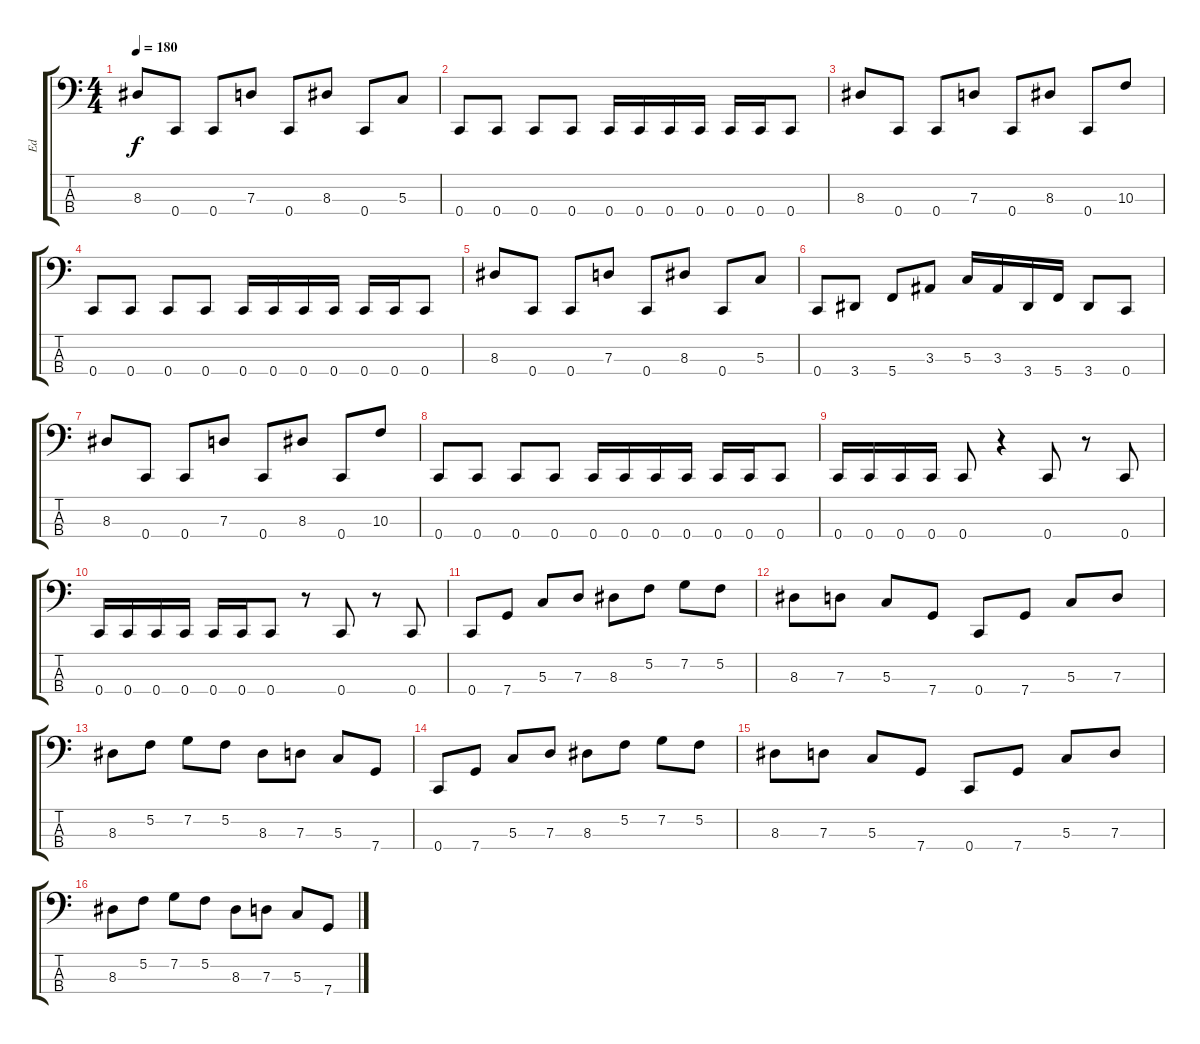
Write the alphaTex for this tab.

\track ("Ed" "Ed") {instrument electricbassfinger}
\staff {score tabs}
\tuning (F2 C2 G1 C1) {hide}
\ts (4 4)
\tempo 180
\clef f4
\ks c
8.3.8{dy f} 0.4.8 0.4.8 7.3.8 0.4.8 8.3.8 0.4.8 5.3.8 |
0.4.8 0.4.8 0.4.8 0.4.8 0.4.16 0.4.16 0.4.16 0.4.16 0.4.16 0.4.16 0.4.8 |
8.3.8 0.4.8 0.4.8 7.3.8 0.4.8 8.3.8 0.4.8 10.3.8 |
0.4.8 0.4.8 0.4.8 0.4.8 0.4.16 0.4.16 0.4.16 0.4.16 0.4.16 0.4.16 0.4.8 |
8.3.8 0.4.8 0.4.8 7.3.8 0.4.8 8.3.8 0.4.8 5.3.8 |
0.4.8 3.4.8 5.4.8 3.3.8 5.3.16 3.3.16 3.4.16 5.4.16 3.4.8 0.4.8 |
8.3.8 0.4.8 0.4.8 7.3.8 0.4.8 8.3.8 0.4.8 10.3.8 |
0.4.8 0.4.8 0.4.8 0.4.8 0.4.16 0.4.16 0.4.16 0.4.16 0.4.16 0.4.16 0.4.8 |
0.4.16 0.4.16 0.4.16 0.4.16 0.4.8 r.4 0.4.8 r.8 0.4.8 |
0.4.16 0.4.16 0.4.16 0.4.16 0.4.16 0.4.16 0.4.8 r.8 0.4.8 r.8 0.4.8 |
0.4.8 7.4.8 5.3.8 7.3.8 8.3.8 5.2.8 7.2.8 5.2.8 |
8.3.8 7.3.8 5.3.8 7.4.8 0.4.8 7.4.8 5.3.8 7.3.8 |
8.3.8 5.2.8 7.2.8 5.2.8 8.3.8 7.3.8 5.3.8 7.4.8 |
0.4.8 7.4.8 5.3.8 7.3.8 8.3.8 5.2.8 7.2.8 5.2.8 |
8.3.8 7.3.8 5.3.8 7.4.8 0.4.8 7.4.8 5.3.8 7.3.8 |
8.3.8 5.2.8 7.2.8 5.2.8 8.3.8 7.3.8 5.3.8 7.4.8
